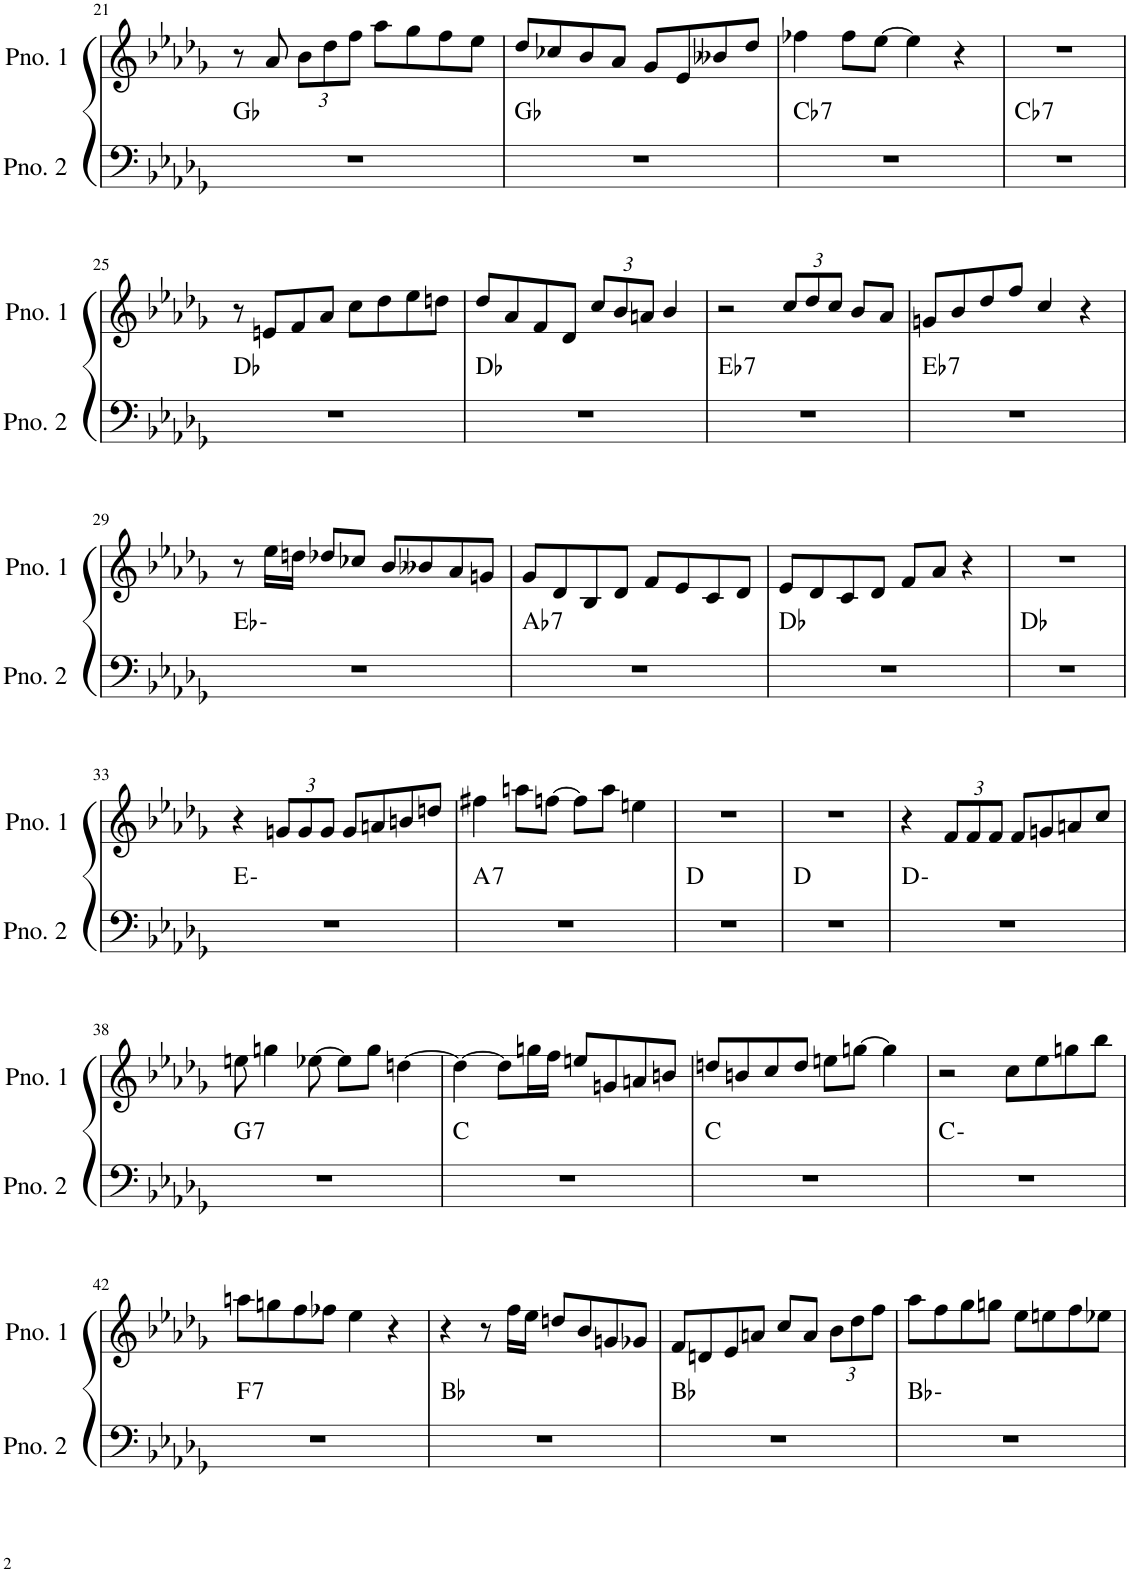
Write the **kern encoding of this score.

**kern	**harte	**kern
*part2	*part2	*part1
*staff2	*	*staff1
*I"ピアノ 2	*	*I"ピアノ 1
!!LO:PB:g=z
*clefF4	*	*clefG2
*k[b-e-a-d-g-]	*	*k[b-e-a-d-g-]
*M4/4	*	*M4/4
=21	=21	=21
1r	Gb:maj	8r
.	.	8a-/
*	*	*Xbrackettup
.	.	12b-\L
.	.	12dd-\
.	.	12ff\J
.	.	8aa-\L
.	.	8gg-\
.	.	8ff\
.	.	8ee-\J
=22	=22	=22
1r	Gb:maj	8dd-/L
.	.	8cc-X/
.	.	8b-/
.	.	8a-/J
.	.	8g-/L
.	.	8e-/
.	.	8b--X/
.	.	8dd-/J
=23	=23	=23
!	!LO:H:kt=7	!
1r	Cb:7	4ff-X\
.	.	8ff-\L
.	.	[8ee-\J
.	.	4ee-\]
.	.	4r
=24	=24	=24
!	!LO:H:kt=7	!
1r	Cb:7	1r
!!LO:LB:g=z
=25	=25	=25
1r	Db:maj	8r
.	.	8en/L
.	.	8f/
.	.	8a-/J
.	.	8cc\L
.	.	8dd-\
.	.	8ee-\
.	.	8ddn\J
=26	=26	=26
1r	Db:maj	8dd-/L
.	.	8a-/
.	.	8f/
.	.	8d-/J
.	.	12cc/L
.	.	12b-/
.	.	12an/J
.	.	4b-/
=27	=27	=27
!	!LO:H:kt=7	!
1r	Eb:7	2r
.	.	12cc/L
.	.	12dd-/
.	.	12cc/J
.	.	8b-/L
.	.	8a-/J
=28	=28	=28
!	!LO:H:kt=7	!
1r	Eb:7	8gn/L
.	.	8b-/
.	.	8dd-/
.	.	8ff/J
.	.	4cc/
.	.	4r
!!LO:LB:g=z
=29	=29	=29
1r	Eb:min	8r
.	.	16ee-\LL
.	.	16ddn\JJ
.	.	8dd-X/L
.	.	8cc-X/J
.	.	8b-/L
.	.	8b--X/
.	.	8a-/
.	.	8gn/J
=30	=30	=30
!	!LO:H:kt=7	!
1r	Ab:7	8g-/L
.	.	8d-/
.	.	8B-/
.	.	8d-/J
.	.	8f/L
.	.	8e-/
.	.	8c/
.	.	8d-/J
=31	=31	=31
1r	Db:maj	8e-/L
.	.	8d-/
.	.	8c/
.	.	8d-/J
.	.	8f/L
.	.	8a-/J
.	.	4r
=32	=32	=32
1r	Db:maj	1r
!!LO:LB:g=z
=33	=33	=33
1r	E:min	4r
.	.	12gn/L
.	.	12g/
.	.	12g/J
.	.	8g/L
.	.	8an/
.	.	8bn/
.	.	8ddn/J
=34	=34	=34
!	!LO:H:kt=7	!
1r	A:7	4ff#X\
.	.	8aan\L
.	.	[8ffn\J
.	.	8ff\L]
.	.	8aa\J
.	.	4een\
=35	=35	=35
1r	D:maj	1r
=36	=36	=36
1r	D:maj	1r
=37	=37	=37
1r	D:min	4r
.	.	12f/L
.	.	12f/
.	.	12f/J
.	.	8f/L
.	.	8gn/
.	.	8an/
.	.	8cc/J
!!LO:LB:g=z
=38	=38	=38
!	!LO:H:kt=7	!
1r	G:7	8een\
.	.	4ggn\
.	.	[8ee-X\
.	.	8ee-\L]
.	.	8gg\J
.	.	[4ddn\
=39	=39	=39
1r	C:maj	4dd\_
.	.	8dd\L]
.	.	16ggn\L
.	.	16ff\JJ
.	.	8een/L
.	.	8gn/
.	.	8an/
.	.	8bn/J
=40	=40	=40
1r	C:maj	8ddn/L
.	.	8bn/
.	.	8cc/
.	.	8dd/J
.	.	8een\L
.	.	[8ggn\J
.	.	4gg\]
=41	=41	=41
1r	C:min	2r
.	.	8cc\L
.	.	8ee-\
.	.	8ggn\
.	.	8bb-\J
!!LO:LB:g=z
=42	=42	=42
!	!LO:H:kt=7	!
1r	F:7	8aan\L
.	.	8ggn\
.	.	8ff\
.	.	8ff-X\J
.	.	4ee-\
.	.	4r
=43	=43	=43
1r	Bb:maj	4r
.	.	8r
.	.	16ff\LL
.	.	16ee-\JJ
.	.	8ddn/L
.	.	8b-/
.	.	8gn/
.	.	8g-X/J
=44	=44	=44
1r	Bb:maj	8f/L
.	.	8dn/
.	.	8e-/
.	.	8an/J
.	.	8cc/L
.	.	8a/J
.	.	12b-\L
.	.	12dd-\
.	.	12ff\J
=45	=45	=45
1r	Bb:min	8aa-\L
.	.	8ff\
.	.	8gg-\
.	.	8ggn\J
.	.	8ee-\L
.	.	8een\
.	.	8ff\
.	.	8ee-X\J
=	=	=
*-	*-	*-
